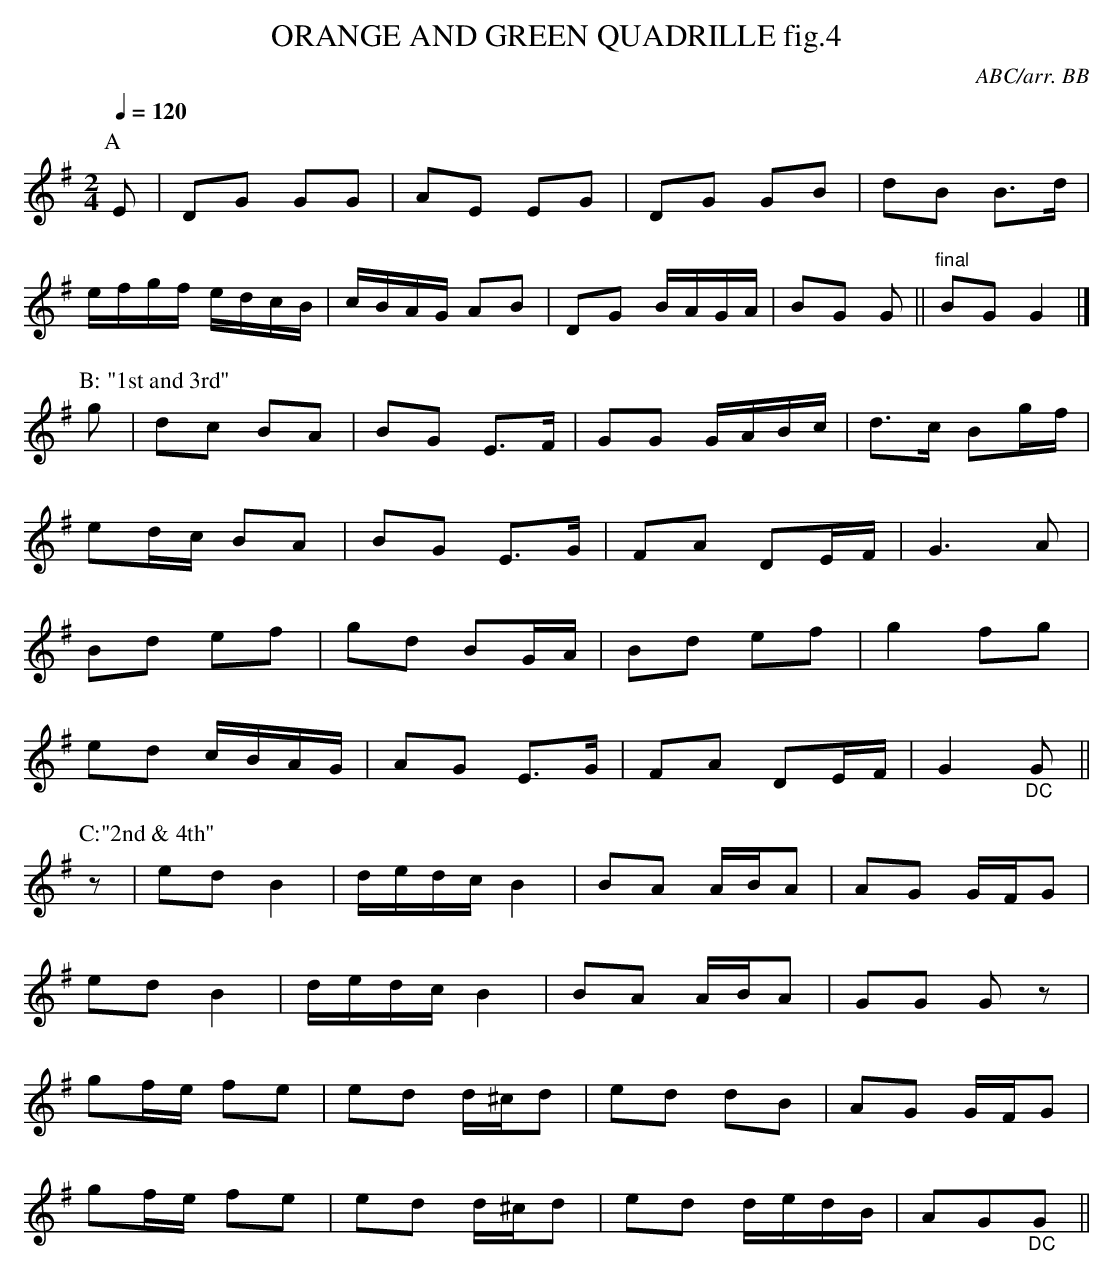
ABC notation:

X:1
T:ORANGE AND GREEN QUADRILLE fig.4
C:ABC/arr. BB
Q:1/4=120
L:1/8
M:2/4
K:G
P:A
E|DG GG|AE EG|DG GB|dB B>d|
e/f/g/f/ e/d/c/B/|c/B/A/G/ AB|DG B/A/G/A/|BG G||\
"final"BG G2|]
P:B: "1st and 3rd"
g|dc BA|BG E>F|GG G/A/B/c/|d>c Bg/f/|
ed/c/ BA|BG E>G|FA DE/F/|G3A|
Bd ef|gd BG/A/|Bd ef|g2fg|
ed c/B/A/G/|AG E>G|FA DE/F/|G2"_DC"G||
P:C:"2nd & 4th"
z|ed B2|d/e/d/c/ B2|BA A/B/A|AG G/F/G|
ed B2|d/e/d/c/ B2|BA A/B/A|GG Gz|
gf/e/ fe|ed d/^c/d|ed dB|AG G/F/G|
gf/e/ fe|ed d/^c/d|ed d/e/d/B/|AG"_DC"G||
